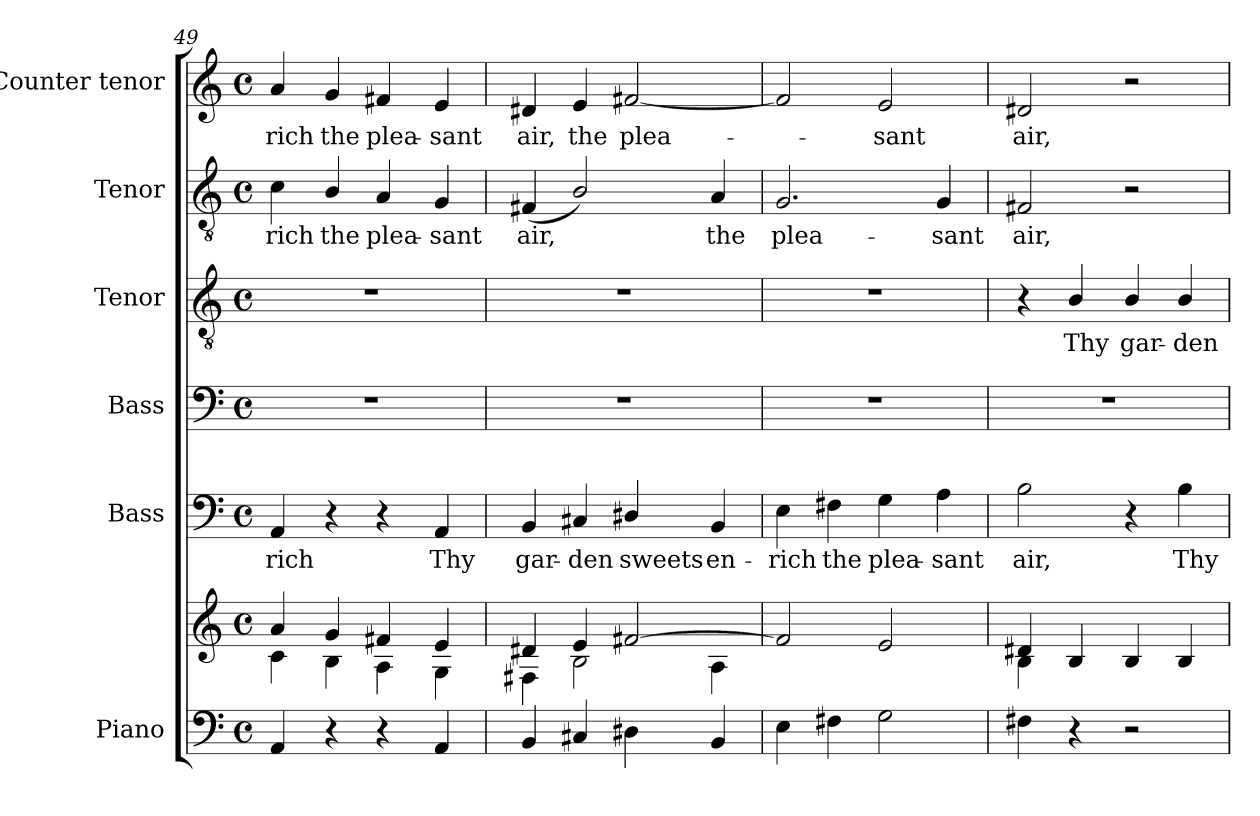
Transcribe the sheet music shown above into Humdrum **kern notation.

**kern	**kern	**kern	**text	**kern	**kern	**text	**kern	**text	**kern	**text
*part6	*part6	*part5	*part5	*part4	*part3	*part3	*part2	*part2	*part1	*part1
*staff7	*staff6	*staff5	*staff5	*staff4	*staff3	*staff3	*staff2	*staff2	*staff1	*staff1
*I"Piano	*	*I"Bass	*	*I"Bass	*I"Tenor	*	*I"Tenor	*	*I"Counter tenor	*
*I'Pno.	*	*I'B.	*	*I'B.	*I'T.	*	*I'T.	*	*	*
*clefF4	*clefG2	*clefF4	*	*clefF4	*clefGv2	*	*clefGv2	*	*clefG2	*
*	*	*	*	*	*ITrd7c12	*	*ITrd7c12	*	*	*
*k[]	*k[]	*k[]	*	*k[]	*k[]	*	*k[]	*	*k[]	*
*C:	*C:	*C:	*	*C:	*C:	*	*C:	*	*C:	*
*M4/4	*M4/4	*M4/4	*	*M4/4	*M4/4	*	*M4/4	*	*M4/4	*
*met(c)	*met(c)	*met(c)	*	*met(c)	*met(c)	*	*met(c)	*	*met(c)	*
=49	=49	=49	=49	=49	=49	=49	=49	=49	=49	=49
*	*^	*	*	*	*	*	*	*	*	*
!	!	!	!	!LO:LY:b:color=#000000	!	!	!	!	!	!	!
!	!	!	!	!	!	!	!	!	!LO:LY:b:color=#000000	!	!
!	!	!	!	!	!	!	!	!	!	!	!LO:LY:b:color=#000000
4AAi/	4ai/	4ci\	4AAi/	-rich	1r	1r	.	4Ci\	-rich	4ai/	-rich
!	!	!	!	!	!	!	!	!	!LO:LY:b:color=#000000	!	!
!	!	!	!	!	!	!	!	!	!	!	!LO:LY:b:color=#000000
4r	4gi/	4Bi\	4r	.	.	.	.	4BBi/	the	4gi/	the
!	!	!	!	!	!	!	!	!	!LO:LY:b:color=#000000	!	!
!	!	!	!	!	!	!	!	!	!	!	!LO:LY:b:color=#000000
4r	4f#Xi/	4Ai\	4r	.	.	.	.	4AAi/	plea-	4f#Xi/	plea-
!	!	!	!	!LO:LY:b:color=#000000	!	!	!	!	!	!	!
!	!	!	!	!	!	!	!	!	!LO:LY:b:color=#000000	!	!
!	!	!	!	!	!	!	!	!	!	!	!LO:LY:b:color=#000000
4AAi/	4ei/	4Gi\	4AAi/	Thy	.	.	.	4GGi/	-sant	4ei/	-sant
=50	=50	=50	=50	=50	=50	=50	=50	=50	=50	=50	=50
!	!	!	!	!LO:LY:b:color=#000000	!	!	!	!	!	!	!
!	!	!	!	!	!	!	!	!	!LO:LY:b:color=#000000	!	!
!	!	!	!	!	!	!	!	!	!	!	!LO:LY:b:color=#000000
4BBi/	4d#Xi/	4F#Xi\	4BBi/	gar-	1r	1r	.	(4FF#Xi/	air,	4d#Xi/	air,
!	!	!	!	!LO:LY:b:color=#000000	!	!	!	!	!	!	!
!	!	!	!	!	!	!	!	!	!	!	!LO:LY:b:color=#000000
4C#Xi/	4ei/	2Bi\	4C#Xi/	-den	.	.	.	2BBi/)	.	4ei/	the
!	!	!	!	!LO:LY:b:color=#000000	!	!	!	!	!	!	!
!	!	!	!	!	!	!	!	!	!	!	!LO:LY:b:color=#000000
4D#Xi\	[2f#Xi/	.	4D#Xi/	sweets	.	.	.	.	.	[2f#Xi/	plea-
!	!	!	!	!LO:LY:b:color=#000000	!	!	!	!	!	!	!
!	!	!	!	!	!	!	!	!	!LO:LY:b:color=#000000	!	!
4BBi/	.	4Ai\	4BBi/	en-	.	.	.	4AAi/	the	.	.
*	*v	*v	*	*	*	*	*	*	*	*	*
=51	=51	=51	=51	=51	=51	=51	=51	=51	=51	=51
*	*^	*	*	*	*	*	*	*	*	*
!	!	!	!	!LO:LY:b:color=#000000	!	!	!	!	!	!	!
*	*v	*v	*	*	*	*	*	*	*	*	*
*	*^	*	*	*	*	*	*	*	*	*
!	!	!	!	!	!	!	!	!	!LO:LY:b:color=#000000	!	!
*	*v	*v	*	*	*	*	*	*	*	*	*
4Ei\	2f#i/]	4Ei\	-rich	1r	1r	.	2.GGi/	plea-	2f#i/]	.
!	!	!	!LO:LY:b:color=#000000	!	!	!	!	!	!	!
4F#Xi\	.	4F#Xi\	the	.	.	.	.	.	.	.
!	!	!	!LO:LY:b:color=#000000	!	!	!	!	!	!	!
!	!	!	!	!	!	!	!	!	!	!LO:LY:b:color=#000000
2Gi\	2ei/	4Gi\	plea-	.	.	.	.	.	2ei/	-sant
!	!	!	!LO:LY:b:color=#000000	!	!	!	!	!	!	!
!	!	!	!	!	!	!	!	!LO:LY:b:color=#000000	!	!
.	.	4Ai\	-sant	.	.	.	4GGi/	-sant	.	.
=52	=52	=52	=52	=52	=52	=52	=52	=52	=52	=52
*	*^	*	*	*	*	*	*	*	*	*
!	!	!	!	!LO:LY:b:color=#000000	!	!	!	!	!	!	!
!	!	!	!	!	!	!	!	!	!LO:LY:b:color=#000000	!	!
!	!	!	!	!	!	!	!	!	!	!	!LO:LY:b:color=#000000
4F#Xi\	4d#Xi/	4Bi\	2Bi\	air,	1r	4r	.	2FF#Xi/	air,	2d#Xi/	air,
!	!	!	!	!	!	!	!LO:LY:b:color=#000000	!	!	!	!
4r	4Bi/	4ryy	.	.	.	4BBi/	Thy	.	.	.	.
!	!	!	!	!	!	!	!LO:LY:b:color=#000000	!	!	!	!
2r	4Bi/	2ryy	4r	.	.	4BBi/	gar-	2r	.	2r	.
!	!	!	!	!LO:LY:b:color=#000000	!	!	!	!	!	!	!
!	!	!	!	!	!	!	!LO:LY:b:color=#000000	!	!	!	!
.	4Bi/	.	4Bi\	Thy	.	4BBi/	-den	.	.	.	.
*	*v	*v	*	*	*	*	*	*	*	*	*
=	=	=	=	=	=	=	=	=	=	=
*-	*-	*-	*-	*-	*-	*-	*-	*-	*-	*-
